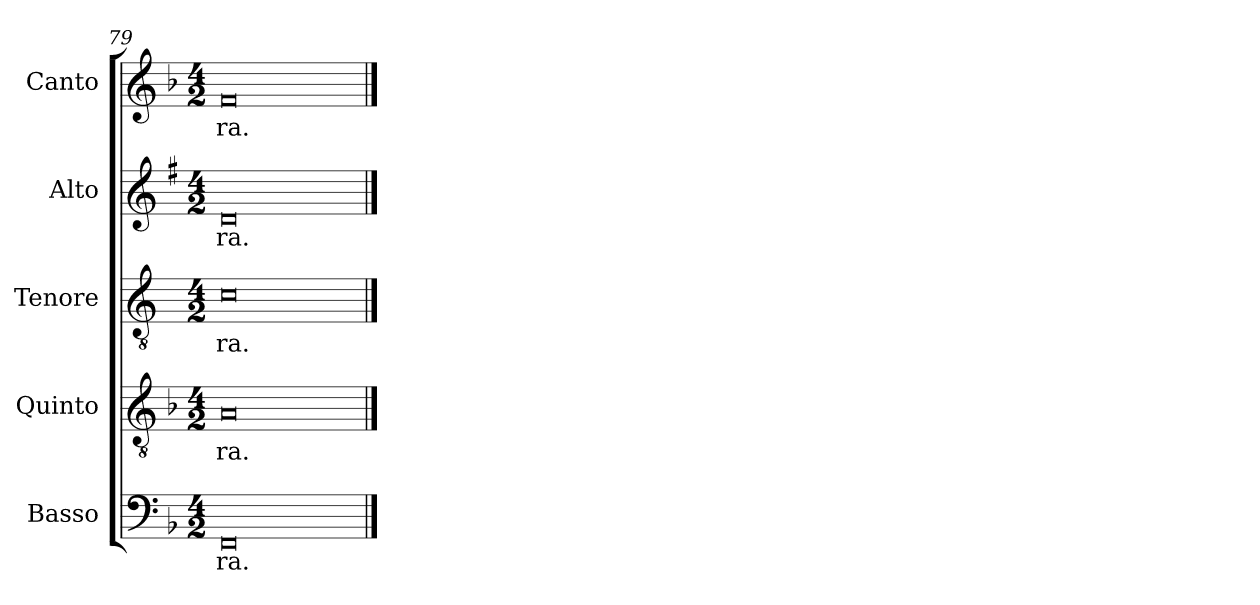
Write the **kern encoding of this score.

**kern	**text	**kern	**text	**kern	**text	**kern	**text	**kern	**text
*part5	*part5	*part4	*part4	*part3	*part3	*part2	*part2	*part1	*part1
*staff5	*staff5	*staff4	*staff4	*staff3	*staff3	*staff2	*staff2	*staff1	*staff1
*I"Basso	*	*I"Quinto	*	*I"Tenore	*	*I"Alto	*	*I"Canto	*
*I'B	*	*	*	*I'T	*	*I'A	*	*I'C	*
*clefF4	*	*clefGv2	*	*clefGv2	*	*clefG2	*	*clefG2	*
*	*	*	*	*ITrd4c7	*	*ITrd1c2	*	*	*
*k[b-]	*	*k[b-]	*	*k[b-]	*	*k[b-]	*	*k[b-]	*
*F:	*	*F:	*	*F:	*	*F:	*	*F:	*
*M4/2	*	*M4/2	*	*M4/2	*	*M4/2	*	*M4/2	*
=79	=79	=79	=79	=79	=79	=79	=79	=79	=79
!	!LO:LY:b	!	!LO:LY:b	!	!LO:LY:b	!	!LO:LY:b	!	!LO:LY:b
0FF	-ra.	0A	-ra.	0F	-ra.	0c	-ra.	0f	-ra.
==	==	==	==	==	==	==	==	==	==
*-	*-	*-	*-	*-	*-	*-	*-	*-	*-
